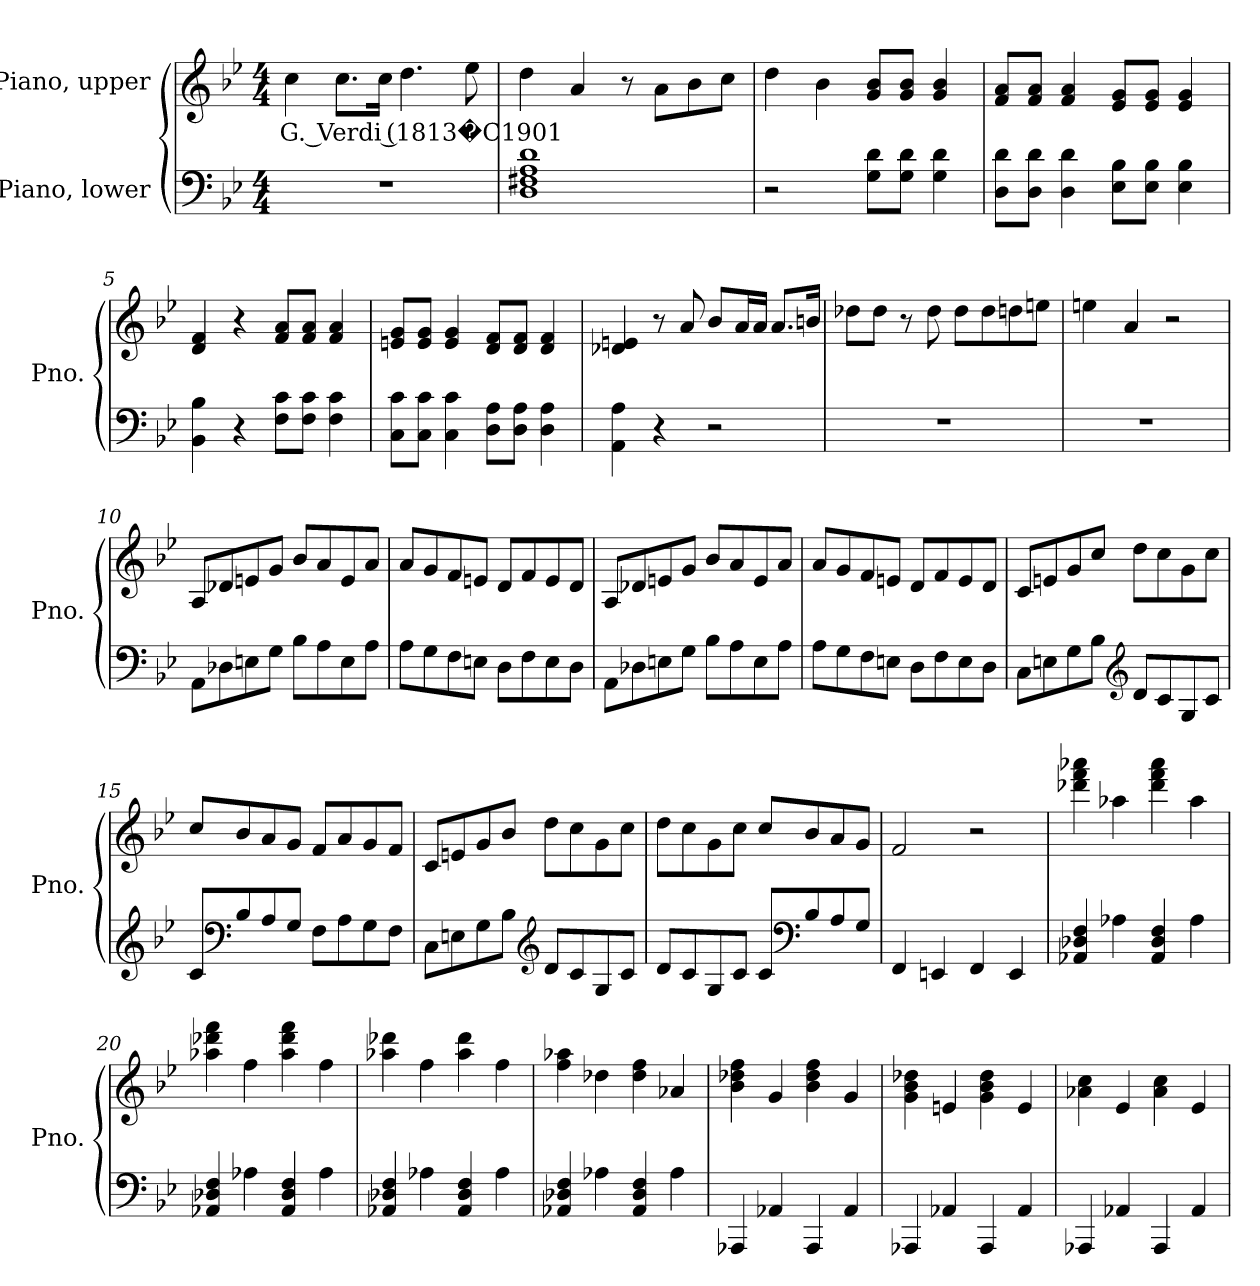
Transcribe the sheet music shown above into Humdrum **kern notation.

**kern	**kern	**text
*part2	*part1	*part1
*staff2	*staff1	*staff1
*I"Piano, lower	*I"Piano, upper	*
*I'Pno.	*I'Pno.	*
*clefF4	*clefG2	*
*k[b-e-]	*k[b-e-]	*
*M4/4	*M4/4	*
*MM60	*MM60	*
=1	=1	=1
!	!	!LO:LY:b
1r	4cc\	G. Verdi (1813�C1901
.	8.cc\L	.
.	16cc\Jk	.
.	4.dd\	.
.	8ee-\	.
=2	=2	=2
1D 1F#X 1A 1d	4dd\	.
.	4a/	.
.	8r	.
.	8a\L	.
.	8b-\	.
.	8cc\J	.
=3	=3	=3
2r	4dd\	.
.	4b-\	.
8G\ 8d\L	8g/ 8b-/L	.
8G\ 8d\J	8g/ 8b-/J	.
4G\ 4d\	4g/ 4b-/	.
=4	=4	=4
8D\ 8d\L	8f/ 8a/L	.
8D\ 8d\J	8f/ 8a/J	.
4D\ 4d\	4f/ 4a/	.
8E-\ 8B-\L	8e-/ 8g/L	.
8E-\ 8B-\J	8e-/ 8g/J	.
4E-\ 4B-\	4e-/ 4g/	.
!!LO:LB:g=z
=5	=5	=5
4BB-\ 4B-\	4d/ 4f/	.
4r	4r	.
8F\ 8c\L	8f/ 8a/L	.
8F\ 8c\J	8f/ 8a/J	.
4F\ 4c\	4f/ 4a/	.
=6	=6	=6
8C\ 8c\L	8en/ 8g/L	.
8C\ 8c\J	8e/ 8g/J	.
4C\ 4c\	4e/ 4g/	.
8D\ 8A\L	8d/ 8f/L	.
8D\ 8A\J	8d/ 8f/J	.
4D\ 4A\	4d/ 4f/	.
=7	=7	=7
4AA\ 4A\	4d-X/ 4en/	.
4r	8r	.
.	8a/	.
2r	8b-/L	.
.	16a/L	.
.	16a/JJ	.
.	8.a/L	.
.	16bn/Jk	.
=8	=8	=8
1r	8dd-X\L	.
.	8dd-\J	.
.	8r	.
.	8dd-\	.
.	8dd-\L	.
.	8dd-\	.
.	8ddn\	.
.	8een\J	.
=9	=9	=9
1r	4een\	.
.	4a/	.
.	2r	.
!!LO:LB:g=z
=10	=10	=10
8AA\L	8A/L	.
8D-X\	8d-X/	.
8En\	8en/	.
8G\J	8g/J	.
8B-\L	8b-/L	.
8A\	8a/	.
8E\	8e/	.
8A\J	8a/J	.
=11	=11	=11
8A\L	8a/L	.
8G\	8g/	.
8F\	8f/	.
8En\J	8en/J	.
8D\L	8d/L	.
8F\	8f/	.
8E\	8e/	.
8D\J	8d/J	.
=12	=12	=12
8AA\L	8A/L	.
8D-X\	8d-X/	.
8En\	8en/	.
8G\J	8g/J	.
8B-\L	8b-/L	.
8A\	8a/	.
8E\	8e/	.
8A\J	8a/J	.
=13	=13	=13
8A\L	8a/L	.
8G\	8g/	.
8F\	8f/	.
8En\J	8en/J	.
8D\L	8d/L	.
8F\	8f/	.
8E\	8e/	.
8D\J	8d/J	.
!!LO:LB:g=z
=14	=14	=14
8C\L	8c/L	.
8En\	8en/	.
8G\	8g/	.
8B-\J	8cc/J	.
*clefG2	*	*
8d/L	8dd\L	.
8c/	8cc\	.
8G/	8g\	.
8c/J	8cc\J	.
=15	=15	=15
8c/L	8cc/L	.
*clefF4	*	*
8B-/	8b-/	.
8A/	8a/	.
8G/J	8g/J	.
8F\L	8f/L	.
8A\	8a/	.
8G\	8g/	.
8F\J	8f/J	.
=16	=16	=16
8C\L	8c/L	.
8En\	8en/	.
8G\	8g/	.
8B-\J	8b-/J	.
*clefG2	*	*
8d/L	8dd\L	.
8c/	8cc\	.
8G/	8g\	.
8c/J	8cc\J	.
!!LO:LB:g=z
=17	=17	=17
8d/L	8dd\L	.
8c/	8cc\	.
8G/	8g\	.
8c/J	8cc\J	.
8c/L	8cc/L	.
*clefF4	*	*
8B-/	8b-/	.
8A/	8a/	.
8G/J	8g/J	.
=18	=18	=18
4FF/	2f/	.
4EEn/	.	.
4FF/	2r	.
4EE/	.	.
=19	=19	=19
4AA-X/ 4D-X/ 4F/	4ddd-X\ 4fff\ 4aaa-X\	.
4A-X\	4aa-X\	.
4AA-/ 4D-/ 4F/	4ddd-\ 4fff\ 4aaa-\	.
4A-\	4aa-\	.
=20	=20	=20
4AA-X/ 4D-X/ 4F/	4aa-X\ 4ddd-X\ 4fff\	.
4A-X\	4ff\	.
4AA-/ 4D-/ 4F/	4aa-\ 4ddd-\ 4fff\	.
4A-\	4ff\	.
=21	=21	=21
4AA-X/ 4D-X/ 4F/	4aa-X\ 4ddd-X\	.
4A-X\	4ff\	.
4AA-/ 4D-/ 4F/	4aa-\ 4ddd-\	.
4A-\	4ff\	.
=22	=22	=22
4AA-X/ 4D-X/ 4F/	4ff\ 4aa-X\	.
4A-X\	4dd-X\	.
4AA-/ 4D-/ 4F/	4dd-\ 4ff\	.
4A-\	4a-X/	.
!!LO:LB:g=z
=23	=23	=23
4AAA-X/	4b-\ 4dd-X\ 4ff\	.
4AA-X/	4g/	.
4AAA-/	4b-\ 4dd-\ 4ff\	.
4AA-/	4g/	.
=24	=24	=24
4AAA-X/	4g\ 4b-\ 4dd-X\	.
4AA-X/	4en/	.
4AAA-/	4g\ 4b-\ 4dd-\	.
4AA-/	4e/	.
=25	=25	=25
4AAA-X/	4a-X\ 4cc\	.
4AA-X/	4e-/	.
4AAA-/	4a-\ 4cc\	.
4AA-/	4e-/	.
=	=	=
*-	*-	*-
